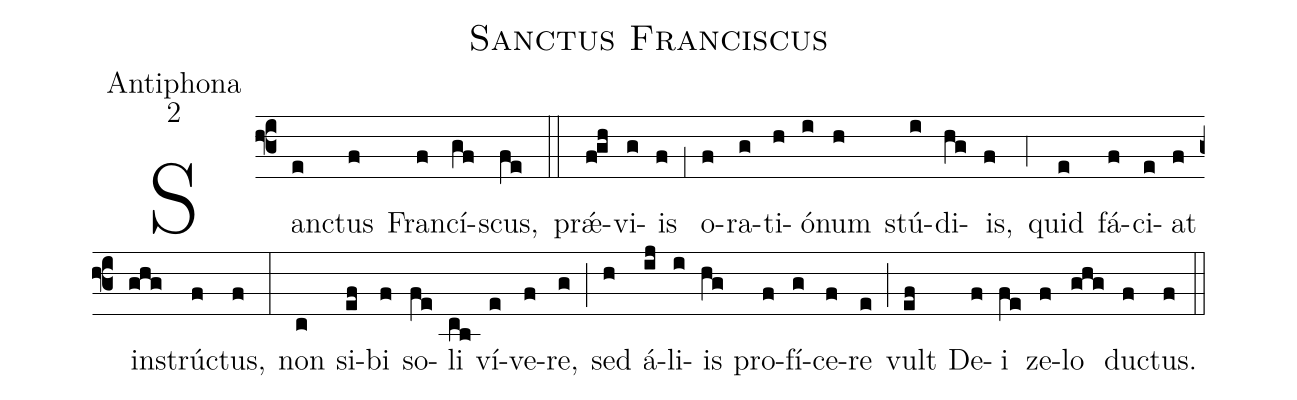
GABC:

name:Sanctus Franciscus;
office-part:Antiphona;
mode:2;
%%
(f3) San(e)ctus(f) Fran(f)cí(gf)scus,(fe) (::)
pr{<sp>'ae</sp>}(f!gh)vi(g)is(f) (,1) o(f)ra(g)ti(h)ó(i)num(h) stú(i)di(hg)is,(f) (,4) quid(e) fá(f)ci(e)at(f) in(ghg)strú(f)ctus,(f) (:)
non(c) si(ef)bi(f) so(fe)li(cb) ví(e)ve(f)re,(g) (;) sed(h) á(ij)li(i)is(hg) pro(f)fí(g)ce(f)re(e) (;) vult(ef) De(f)i(fe) ze(f)lo(ghg) du(f)ctus.(f) (::)
